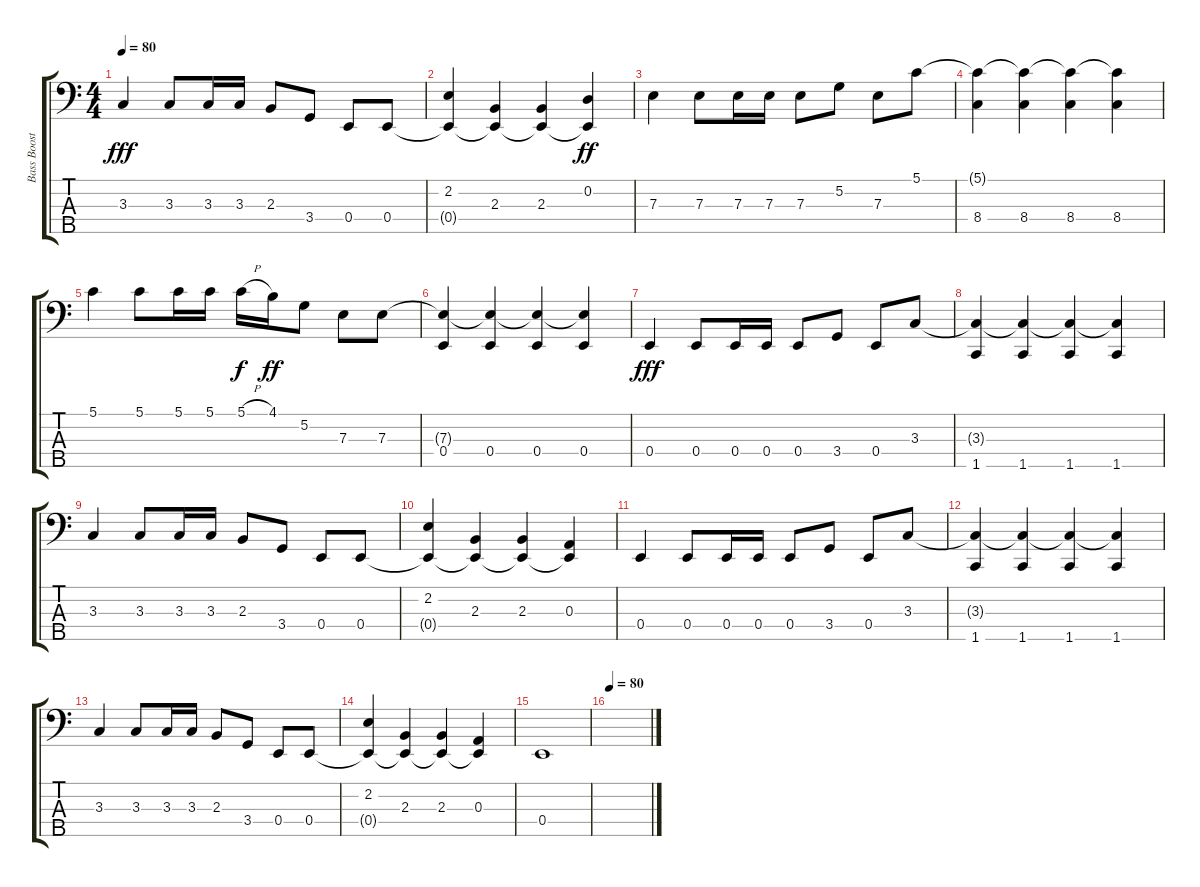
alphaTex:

\track ("Bass Boost" "Bass Boost") {instrument synthbass2}
\staff {score tabs}
\tuning (G2 D2 A1 E1 B0) {hide}
\ts (4 4)
\tempo 80
\clef f4
\ks c
3.3.4{dy fff} 3.3.8 3.3.16 3.3.16 2.3.8 3.4.8 0.4.8 0.4.8 |
(2.2 0.4{t}).4 (2.3 0.4{t}).4 (2.3 0.4{t}).4 (0.2 0.4{t}).4{dy ff} |
7.3.4 7.3.8 7.3.16 7.3.16 7.3.8 5.2.8 7.3.8 5.1.8 |
(5.1{t} 8.4).4 (5.1{t} 8.4).4 (5.1{t} 8.4).4 (5.1{t} 8.4).4 |
5.1.4 5.1.8 5.1.16 5.1.16 5.1{h}.16{dy f} 4.1.16{dy ff} 5.2.8 7.3.8 7.3.8 |
(7.3{t} 0.4).4 (7.3{t} 0.4).4 (7.3{t} 0.4).4 (7.3{t} 0.4).4 |
0.4.4{dy fff volume 16} 0.4.8 0.4.16 0.4.16 0.4.8 3.4.8 0.4.8 3.3.8 |
(3.3{t} 1.5).4 (3.3{t} 1.5).4 (3.3{t} 1.5).4 (3.3{t} 1.5).4 |
3.3.4 3.3.8 3.3.16 3.3.16 2.3.8 3.4.8 0.4.8 0.4.8 |
(2.2 0.4{t}).4 (2.3 0.4{t}).4 (2.3 0.4{t}).4 (0.3 0.4{t}).4 |
0.4.4{volume 16} 0.4.8 0.4.16 0.4.16 0.4.8 3.4.8 0.4.8 3.3.8 |
(3.3{t} 1.5).4 (3.3{t} 1.5).4 (3.3{t} 1.5).4 (3.3{t} 1.5).4 |
3.3.4 3.3.8 3.3.16 3.3.16 2.3.8 3.4.8 0.4.8 0.4.8 |
(2.2 0.4{t}).4 (2.3 0.4{t}).4 (2.3 0.4{t}).4 (0.3 0.4{t}).4 |
0.4.1{volume 0} |
\tempo 80
